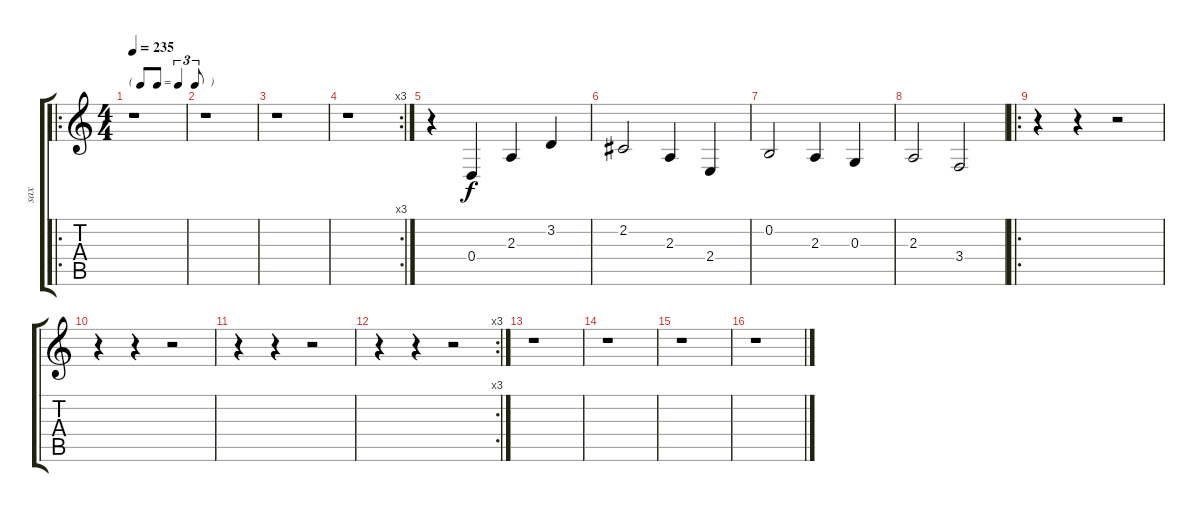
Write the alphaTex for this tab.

\track ("sax" "sax") {instrument tenorsax}
\staff {score tabs}
\tuning (E4 B3 G3 D3 A2 E2) {hide}
\ro
\ts (4 4)
\tf triplet8th
\tempo 235
\clef g2
\ks c
r.1{dy f} |
r.1 |
r.1 |
\rc 3
r.1 |
r.4 0.4.4 2.3.4 3.2.4 |
2.2.2 2.3.4 2.4.4 |
0.2.2 2.3.4 0.3.4 |
2.3.2 3.4.2 |
\ro
r.4 r.4 r.2 |
r.4 r.4 r.2 |
r.4 r.4 r.2 |
\rc 3
r.4 r.4 r.2 |
r.1 |
r.1 |
r.1 |
r.1
